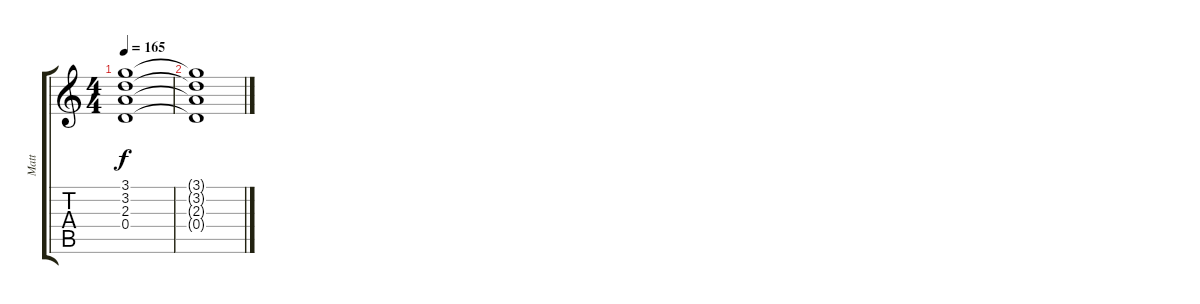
\track ("Matt" "Matt") {instrument acousticguitarsteel}
\staff {score tabs}
\tuning (E4 B3 G3 D3 A2 E2) {hide}
\ts (4 4)
\tempo 165
\clef g2
\ks c
(3.1{t} 3.2{t} 2.3{t} 0.4{t}).1{dy f} |
(3.1{t} 3.2{t} 2.3{t} 0.4{t}).1
